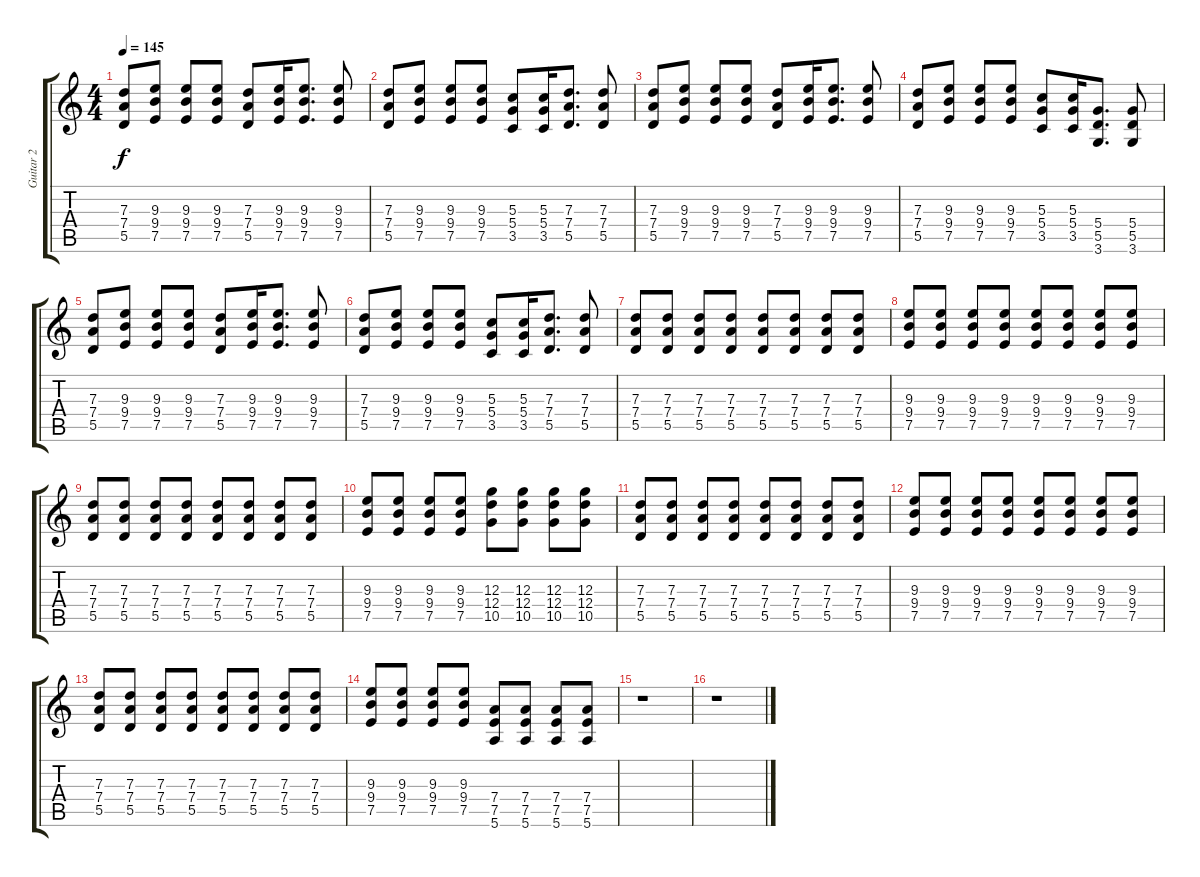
\track ("Guitar 2" "Guitar 2") {instrument distortionguitar}
\staff {score tabs}
\tuning (E4 B3 G3 D3 A2 E2) {hide}
\ts (4 4)
\tempo 145
\clef g2
\ks c
(7.3 7.4 5.5).8{dy f} (9.3 9.4 7.5).8 (9.3 9.4 7.5).8 (9.3 9.4 7.5).8 (7.3 7.4 5.5).8 (9.3 9.4 7.5).16 (9.3 9.4 7.5).8{d} (9.3 9.4 7.5).8 |
(7.3 7.4 5.5).8 (9.3 9.4 7.5).8 (9.3 9.4 7.5).8 (9.3 9.4 7.5).8 (5.3 5.4 3.5).8 (5.3 5.4 3.5).16 (7.3 7.4 5.5).8{d} (7.3 7.4 5.5).8 |
(7.3 7.4 5.5).8 (9.3 9.4 7.5).8 (9.3 9.4 7.5).8 (9.3 9.4 7.5).8 (7.3 7.4 5.5).8 (9.3 9.4 7.5).16 (9.3 9.4 7.5).8{d} (9.3 9.4 7.5).8 |
(7.3 7.4 5.5).8 (9.3 9.4 7.5).8 (9.3 9.4 7.5).8 (9.3 9.4 7.5).8 (5.3 5.4 3.5).8 (5.3 5.4 3.5).16 (5.4 5.5 3.6).8{d} (5.4 5.5 3.6).8 |
(7.3 7.4 5.5).8 (9.3 9.4 7.5).8 (9.3 9.4 7.5).8 (9.3 9.4 7.5).8 (7.3 7.4 5.5).8 (9.3 9.4 7.5).16 (9.3 9.4 7.5).8{d} (9.3 9.4 7.5).8 |
(7.3 7.4 5.5).8 (9.3 9.4 7.5).8 (9.3 9.4 7.5).8 (9.3 9.4 7.5).8 (5.3 5.4 3.5).8 (5.3 5.4 3.5).16 (7.3 7.4 5.5).8{d} (7.3 7.4 5.5).8 |
(7.3 7.4 5.5).8 (7.3 7.4 5.5).8 (7.3 7.4 5.5).8 (7.3 7.4 5.5).8 (7.3 7.4 5.5).8 (7.3 7.4 5.5).8 (7.3 7.4 5.5).8 (7.3 7.4 5.5).8 |
(9.3 9.4 7.5).8 (9.3 9.4 7.5).8 (9.3 9.4 7.5).8 (9.3 9.4 7.5).8 (9.3 9.4 7.5).8 (9.3 9.4 7.5).8 (9.3 9.4 7.5).8 (9.3 9.4 7.5).8 |
(7.3 7.4 5.5).8 (7.3 7.4 5.5).8 (7.3 7.4 5.5).8 (7.3 7.4 5.5).8 (7.3 7.4 5.5).8 (7.3 7.4 5.5).8 (7.3 7.4 5.5).8 (7.3 7.4 5.5).8 |
(9.3 9.4 7.5).8 (9.3 9.4 7.5).8 (9.3 9.4 7.5).8 (9.3 9.4 7.5).8 (12.3 12.4 10.5).8 (12.3 12.4 10.5).8 (12.3 12.4 10.5).8 (12.3 12.4 10.5).8 |
(7.3 7.4 5.5).8 (7.3 7.4 5.5).8 (7.3 7.4 5.5).8 (7.3 7.4 5.5).8 (7.3 7.4 5.5).8 (7.3 7.4 5.5).8 (7.3 7.4 5.5).8 (7.3 7.4 5.5).8 |
(9.3 9.4 7.5).8 (9.3 9.4 7.5).8 (9.3 9.4 7.5).8 (9.3 9.4 7.5).8 (9.3 9.4 7.5).8 (9.3 9.4 7.5).8 (9.3 9.4 7.5).8 (9.3 9.4 7.5).8 |
(7.3 7.4 5.5).8 (7.3 7.4 5.5).8 (7.3 7.4 5.5).8 (7.3 7.4 5.5).8 (7.3 7.4 5.5).8 (7.3 7.4 5.5).8 (7.3 7.4 5.5).8 (7.3 7.4 5.5).8 |
(9.3 9.4 7.5).8 (9.3 9.4 7.5).8 (9.3 9.4 7.5).8 (9.3 9.4 7.5).8 (7.4 7.5 5.6).8 (7.4 7.5 5.6).8 (7.4 7.5 5.6).8 (7.4 7.5 5.6).8 |
r.1 |
r.1
